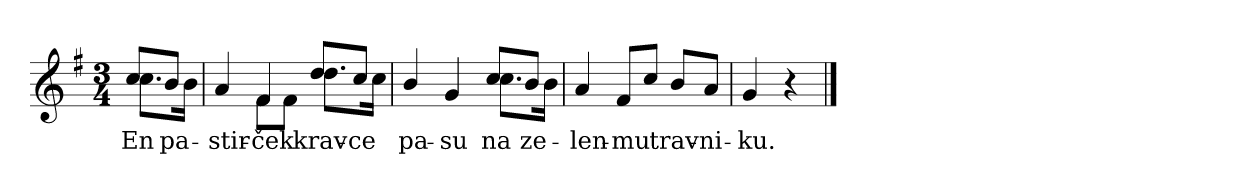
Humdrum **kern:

**kern	**text
*part1	*part1
*staff1	*staff1
*clefG2	*
*k[f#]	*
*G:	*
*M3/4	*
*MM88	*
=	=
*^	*
8cc/L	8.cc\L	En
8b/J	.	pa-
.	16b\Jk	.
=1	=1	=1
4a/	4ryy	-stir-
4f#/	8f#\L	-ček
.	8f#\J	.
8dd/L	8.dd\L	krav-
8cc/J	.	-ce
.	16cc\Jk	.
=2	=2	=2
4b/	2ryy	pa-
4g/	.	-su
8cc/L	8.cc\L	na
8b/J	.	ze-
.	16b\Jk	.
*v	*v	*
=3	=3
4a/	-len-
8f#/L	-mu
8cc/J	.
8b/L	trav-
8a/J	-ni-
=4	=4
4g/	-ku.
4r	.
==	==
*-	*-
